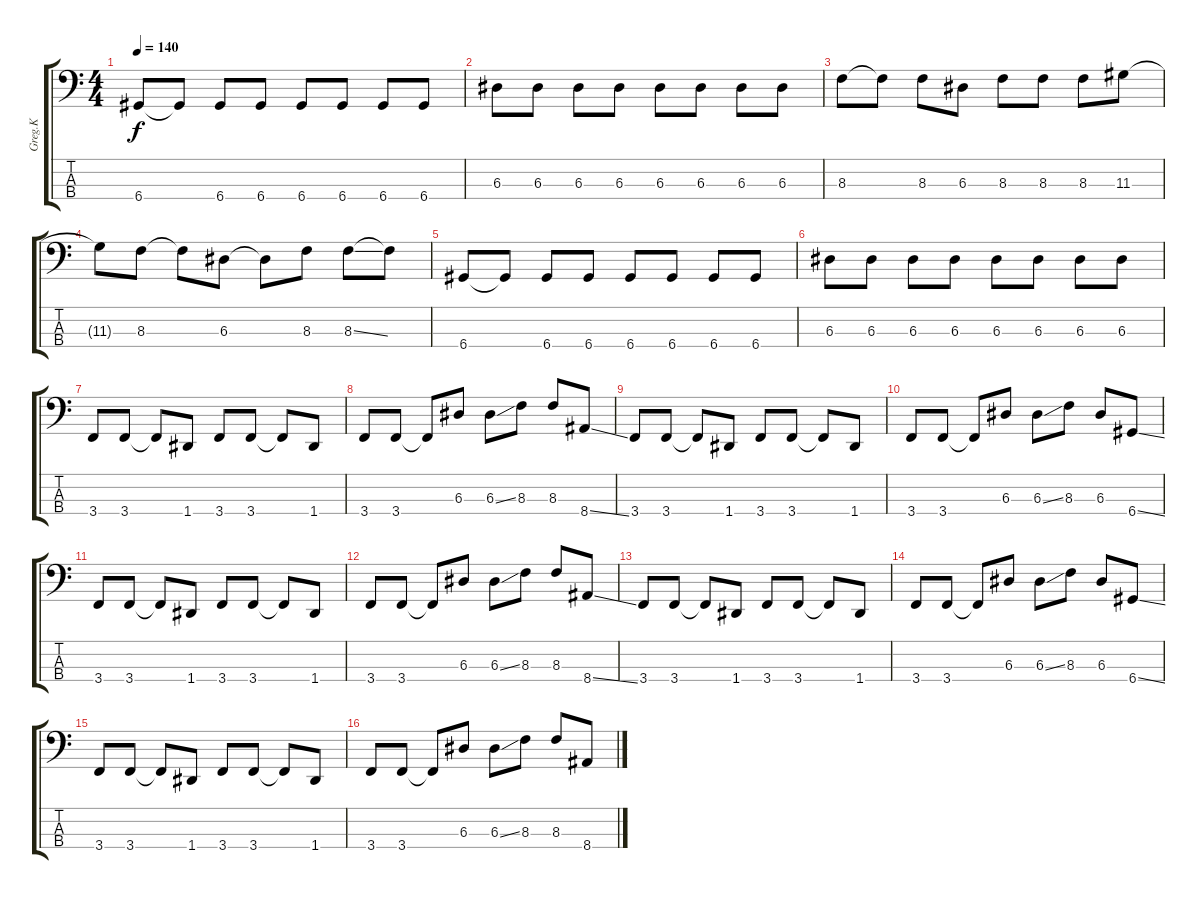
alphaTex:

\track ("Greg.K" "Greg.K") {instrument electricbassfinger}
\staff {score tabs}
\tuning (G2 D2 A1 D1) {hide}
\ts (4 4)
\tempo 140
\clef f4
\ks c
6.4.8{dy f} 6.4{t}.8 6.4.8 6.4.8 6.4.8 6.4.8 6.4.8 6.4.8 |
6.3.8 6.3.8 6.3.8 6.3.8 6.3.8 6.3.8 6.3.8 6.3.8 |
8.3.8 8.3{t}.8 8.3.8 6.3.8 8.3.8 8.3.8 8.3.8 11.3.8 |
11.3{t}.8 8.3.8 8.3{t}.8 6.3.8 6.3{t}.8 8.3.8 8.3{ss}.8 8.3{t}.8 |
6.4.8 6.4{t}.8 6.4.8 6.4.8 6.4.8 6.4.8 6.4.8 6.4.8 |
6.3.8 6.3.8 6.3.8 6.3.8 6.3.8 6.3.8 6.3.8 6.3.8 |
3.4.8 3.4.8 3.4{t}.8 1.4.8 3.4.8 3.4.8 3.4{t}.8 1.4.8 |
3.4.8 3.4.8 3.4{t}.8 6.3.8 6.3{ss}.8 8.3.8 8.3.8 8.4{ss}.8 |
3.4.8 3.4.8 3.4{t}.8 1.4.8 3.4.8 3.4.8 3.4{t}.8 1.4.8 |
3.4.8 3.4.8 3.4{t}.8 6.3.8 6.3{ss}.8 8.3.8 6.3.8 6.4{ss}.8 |
3.4.8 3.4.8 3.4{t}.8 1.4.8 3.4.8 3.4.8 3.4{t}.8 1.4.8 |
3.4.8 3.4.8 3.4{t}.8 6.3.8 6.3{ss}.8 8.3.8 8.3.8 8.4{ss}.8 |
3.4.8 3.4.8 3.4{t}.8 1.4.8 3.4.8 3.4.8 3.4{t}.8 1.4.8 |
3.4.8 3.4.8 3.4{t}.8 6.3.8 6.3{ss}.8 8.3.8 6.3.8 6.4{ss}.8 |
3.4.8 3.4.8 3.4{t}.8 1.4.8 3.4.8 3.4.8 3.4{t}.8 1.4.8 |
3.4.8 3.4.8 3.4{t}.8 6.3.8 6.3{ss}.8 8.3.8 8.3.8 8.4{ss}.8
